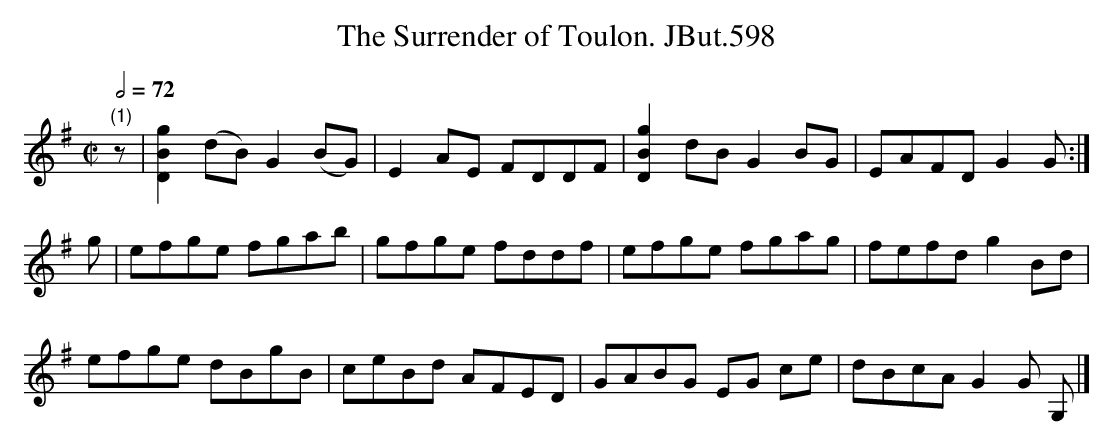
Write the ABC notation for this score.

X:1
T:Surrender of Toulon. JBut.598, The
M:C|
L:1/8
Q:1/2=72
K:G
"(1)"z|[DBg]2(dB)G2(BG)|E2AE FDDF|[DBg]2dB G2BG|EAFDG2G:|
g|efge fgab|gfge fddf|efge fgag|fefd g2Bd|
efge dBgB|ceBd AFED|GABG EG ce|dBcA G2G G,|]
